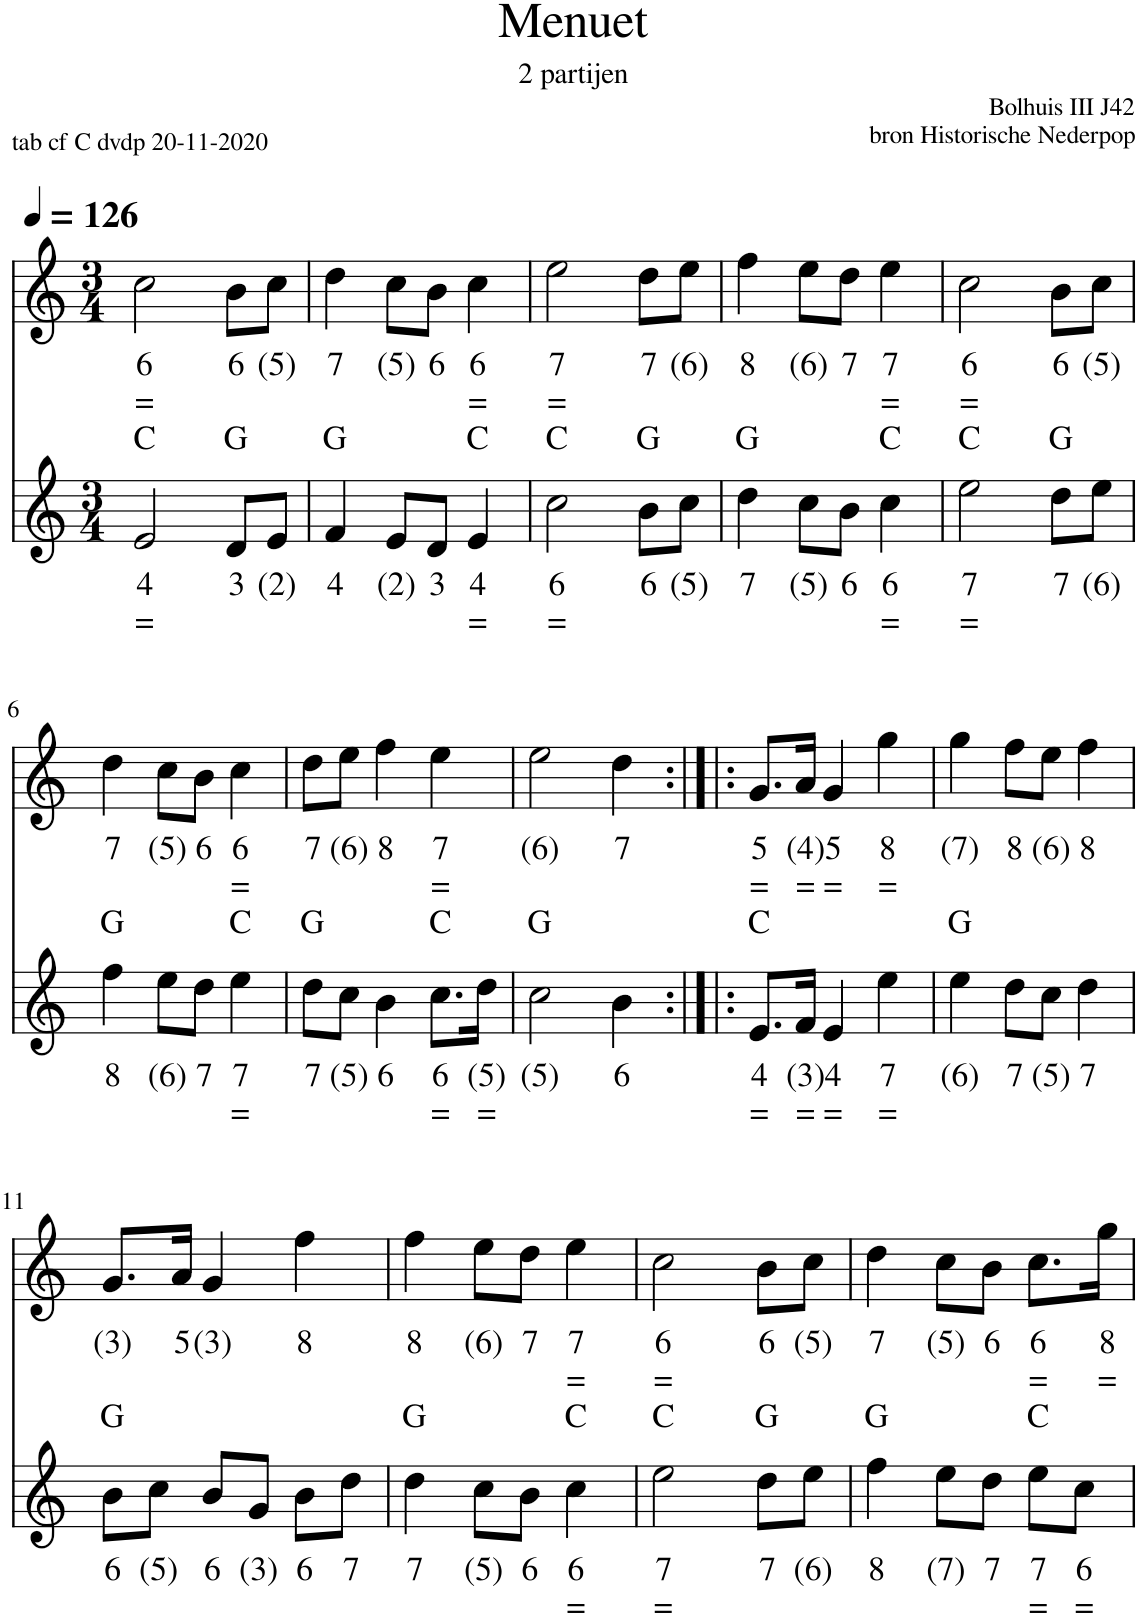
**kern	**text	**text	**kern	**text	**text	**text
*part2	*part2	*part2	*part1	*part1	*part1	*part1
*staff2	*staff2	*staff2	*staff1	*staff1	*staff1	*staff1
*I"Stem	*	*	*I"Piano	*	*	*
*clefG2	*	*	*clefG2	*	*	*
*k[]	*	*	*k[]	*	*	*
*M3/4	*	*	*M3/4	*	*	*
*MM126	*	*	*MM126	*	*	*
=1	=1	=1	=1	=1	=1	=1
!	!LO:LY:b	!LO:LY:b	!	!LO:LY:b	!LO:LY:b	!LO:LY:b
2e/	4	=	2cc\	6	=	C
!	!LO:LY:b	!	!	!LO:LY:b	!	!LO:LY:b
8d/L	3	.	8b\L	6	.	G
!	!LO:LY:b	!	!	!LO:LY:b	!	!
8e/J	(2)	.	8cc\J	(5)	.	.
=2	=2	=2	=2	=2	=2	=2
!	!LO:LY:b	!	!	!LO:LY:b	!	!LO:LY:b
4f/	4	.	4dd\	7	.	G
!	!LO:LY:b	!	!	!LO:LY:b	!	!
8e/L	(2)	.	8cc\L	(5)	.	.
!	!LO:LY:b	!	!	!LO:LY:b	!	!
8d/J	3	.	8b\J	6	.	.
!	!LO:LY:b	!LO:LY:b	!	!LO:LY:b	!LO:LY:b	!LO:LY:b
4e/	4	=	4cc\	6	=	C
=3	=3	=3	=3	=3	=3	=3
!	!LO:LY:b	!LO:LY:b	!	!LO:LY:b	!LO:LY:b	!LO:LY:b
2cc\	6	=	2ee\	7	=	C
!	!LO:LY:b	!	!	!LO:LY:b	!	!LO:LY:b
8b\L	6	.	8dd\L	7	.	G
!	!LO:LY:b	!	!	!LO:LY:b	!	!
8cc\J	(5)	.	8ee\J	(6)	.	.
=4	=4	=4	=4	=4	=4	=4
!	!LO:LY:b	!	!	!LO:LY:b	!	!LO:LY:b
4dd\	7	.	4ff\	8	.	G
!	!LO:LY:b	!	!	!LO:LY:b	!	!
8cc\L	(5)	.	8ee\L	(6)	.	.
!	!LO:LY:b	!	!	!LO:LY:b	!	!
8b\J	6	.	8dd\J	7	.	.
!	!LO:LY:b	!LO:LY:b	!	!LO:LY:b	!LO:LY:b	!LO:LY:b
4cc\	6	=	4ee\	7	=	C
=5	=5	=5	=5	=5	=5	=5
!	!LO:LY:b	!LO:LY:b	!	!LO:LY:b	!LO:LY:b	!LO:LY:b
2ee\	7	=	2cc\	6	=	C
!	!LO:LY:b	!	!	!LO:LY:b	!	!LO:LY:b
8dd\L	7	.	8b\L	6	.	G
!	!LO:LY:b	!	!	!LO:LY:b	!	!
8ee\J	(6)	.	8cc\J	(5)	.	.
!!LO:LB:g=z
=6	=6	=6	=6	=6	=6	=6
!	!LO:LY:b	!	!	!LO:LY:b	!	!LO:LY:b
4ff\	8	.	4dd\	7	.	G
!	!LO:LY:b	!	!	!LO:LY:b	!	!
8ee\L	(6)	.	8cc\L	(5)	.	.
!	!LO:LY:b	!	!	!LO:LY:b	!	!
8dd\J	7	.	8b\J	6	.	.
!	!LO:LY:b	!LO:LY:b	!	!LO:LY:b	!LO:LY:b	!LO:LY:b
4ee\	7	=	4cc\	6	=	C
=7	=7	=7	=7	=7	=7	=7
!	!LO:LY:b	!	!	!LO:LY:b	!	!LO:LY:b
8dd\L	7	.	8dd\L	7	.	G
!	!LO:LY:b	!	!	!LO:LY:b	!	!
8cc\J	(5)	.	8ee\J	(6)	.	.
!	!LO:LY:b	!	!	!LO:LY:b	!	!
4b\	6	.	4ff\	8	.	.
!	!LO:LY:b	!LO:LY:b	!	!LO:LY:b	!LO:LY:b	!LO:LY:b
8.cc\L	6	=	4ee\	7	=	C
!	!LO:LY:b	!LO:LY:b	!	!	!	!
16dd\Jk	(5)	=	.	.	.	.
=8	=8	=8	=8	=8	=8	=8
!	!LO:LY:b	!	!	!LO:LY:b	!	!LO:LY:b
2cc\	(5)	.	2ee\	(6)	.	G
!	!LO:LY:b	!	!	!LO:LY:b	!	!
4b\	6	.	4dd\	7	.	.
=9:|!|:	=9:|!|:	=9:|!|:	=9:|!|:	=9:|!|:	=9:|!|:	=9:|!|:
!	!LO:LY:b	!LO:LY:b	!	!LO:LY:b	!LO:LY:b	!LO:LY:b
8.e/L	4	=	8.g/L	5	=	C
!	!LO:LY:b	!LO:LY:b	!	!LO:LY:b	!LO:LY:b	!
16f/Jk	(3)	=	16a/Jk	(4)	=	.
!	!LO:LY:b	!LO:LY:b	!	!LO:LY:b	!LO:LY:b	!
4e/	4	=	4g/	5	=	.
!	!LO:LY:b	!LO:LY:b	!	!LO:LY:b	!LO:LY:b	!
4ee\	7	=	4gg\	8	=	.
=10	=10	=10	=10	=10	=10	=10
!	!LO:LY:b	!	!	!LO:LY:b	!	!LO:LY:b
4ee\	(6)	.	4gg\	(7)	.	G
!	!LO:LY:b	!	!	!LO:LY:b	!	!
8dd\L	7	.	8ff\L	8	.	.
!	!LO:LY:b	!	!	!LO:LY:b	!	!
8cc\J	(5)	.	8ee\J	(6)	.	.
!	!LO:LY:b	!	!	!LO:LY:b	!	!
4dd\	7	.	4ff\	8	.	.
!!LO:LB:g=z
=11	=11	=11	=11	=11	=11	=11
!	!LO:LY:b	!	!	!LO:LY:b	!	!LO:LY:b
8b\L	6	.	8.g/L	(3)	.	G
!	!LO:LY:b	!	!	!	!	!
8cc\J	(5)	.	.	.	.	.
!	!	!	!	!LO:LY:b	!	!
.	.	.	16a/Jk	5	.	.
!	!LO:LY:b	!	!	!LO:LY:b	!	!
8b/L	6	.	4g/	(3)	.	.
!	!LO:LY:b	!	!	!	!	!
8g/J	(3)	.	.	.	.	.
!	!LO:LY:b	!	!	!LO:LY:b	!	!
8b\L	6	.	4ff\	8	.	.
!	!LO:LY:b	!	!	!	!	!
8dd\J	7	.	.	.	.	.
=12	=12	=12	=12	=12	=12	=12
!	!LO:LY:b	!	!	!LO:LY:b	!	!LO:LY:b
4dd\	7	.	4ff\	8	.	G
!	!LO:LY:b	!	!	!LO:LY:b	!	!
8cc\L	(5)	.	8ee\L	(6)	.	.
!	!LO:LY:b	!	!	!LO:LY:b	!	!
8b\J	6	.	8dd\J	7	.	.
!	!LO:LY:b	!LO:LY:b	!	!LO:LY:b	!LO:LY:b	!LO:LY:b
4cc\	6	=	4ee\	7	=	C
=13	=13	=13	=13	=13	=13	=13
!	!LO:LY:b	!LO:LY:b	!	!LO:LY:b	!LO:LY:b	!LO:LY:b
2ee\	7	=	2cc\	6	=	C
!	!LO:LY:b	!	!	!LO:LY:b	!	!LO:LY:b
8dd\L	7	.	8b\L	6	.	G
!	!LO:LY:b	!	!	!LO:LY:b	!	!
8ee\J	(6)	.	8cc\J	(5)	.	.
=14	=14	=14	=14	=14	=14	=14
!	!LO:LY:b	!	!	!LO:LY:b	!	!LO:LY:b
4ff\	8	.	4dd\	7	.	G
!	!LO:LY:b	!	!	!LO:LY:b	!	!
8ee\L	(7)	.	8cc\L	(5)	.	.
!	!LO:LY:b	!	!	!LO:LY:b	!	!
8dd\J	7	.	8b\J	6	.	.
!	!LO:LY:b	!LO:LY:b	!	!LO:LY:b	!LO:LY:b	!LO:LY:b
8ee\L	7	=	8.cc\L	6	=	C
!	!LO:LY:b	!LO:LY:b	!	!	!	!
8cc\J	6	=	.	.	.	.
!	!	!	!	!LO:LY:b	!LO:LY:b	!
.	.	.	16gg\Jk	8	=	.
=	=	=	=	=	=	=
*-	*-	*-	*-	*-	*-	*-
